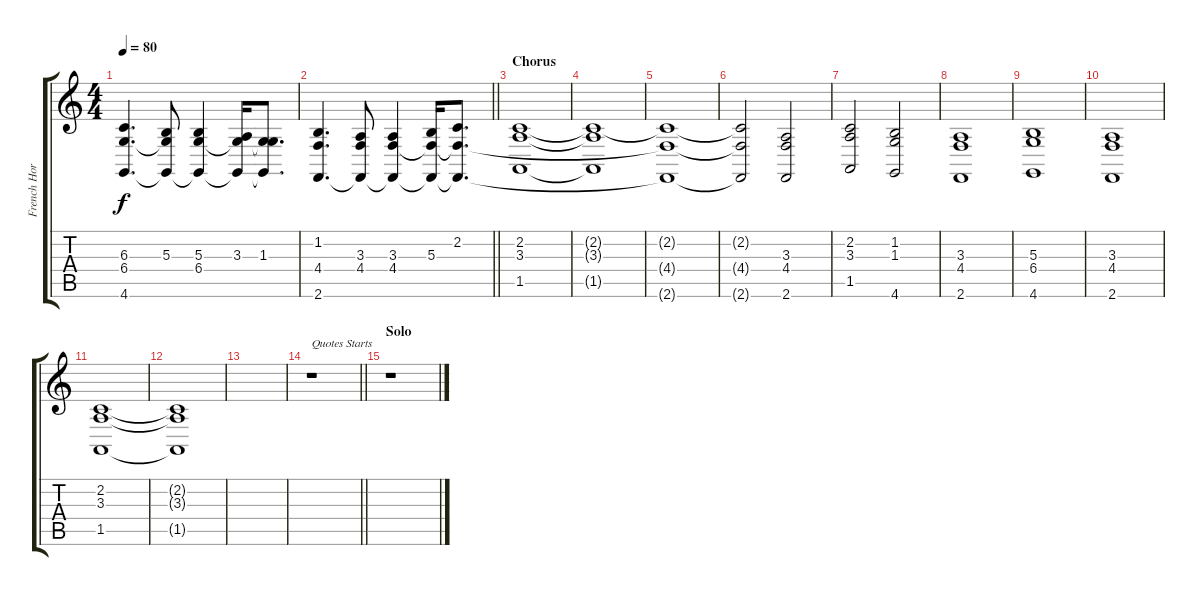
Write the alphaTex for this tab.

\track ("French Horns (Dizzy Reed)" "French Hor") {instrument frenchhorn}
\staff {score tabs}
\tuning (Eb4 Bb3 Gb3 Db3 Ab2 Eb2) {hide}
\ts (4 4)
\tempo 80
\clef g2
\ks c
(6.3 6.4 4.6).4{d dy f} (5.3 6.4{t} 4.6{t}).8 (5.3 6.4 4.6{t}).4 (3.3 6.4{t} 4.6{t}).16 (1.3 6.4{t} 4.6{t}).8{d} |
\barLineRight lightlight
(1.2 4.4 2.6).4{d} (3.3 4.4 2.6{t}).8 (3.3 4.4 2.6{t}).4 (5.3 4.4{t} 2.6{t}).16 (2.2 4.4{t} 2.6{t}).8{d} |
\section ("" "Chorus")
(2.2 3.3 1.5).1 |
(2.2{t} 3.3{t} 1.5{t}).1 |
(2.2{t} 4.4{t} 2.6{t}).1 |
(2.2{t} 4.4{t} 2.6{t}).2 (3.3 4.4 2.6).2 |
(2.2 3.3 1.5).2 (1.2 1.3 4.6).2 |
(3.3 4.4 2.6).1 |
(5.3 6.4 4.6).1 |
(3.3 4.4 2.6).1 |
(2.2 3.3 1.5).1 |
(2.2{t} 3.3{t} 1.5{t}).1 |
|
\barLineRight lightlight
r.1{txt "Quotes Starts"} |
\section ("" "Solo")
r.1
